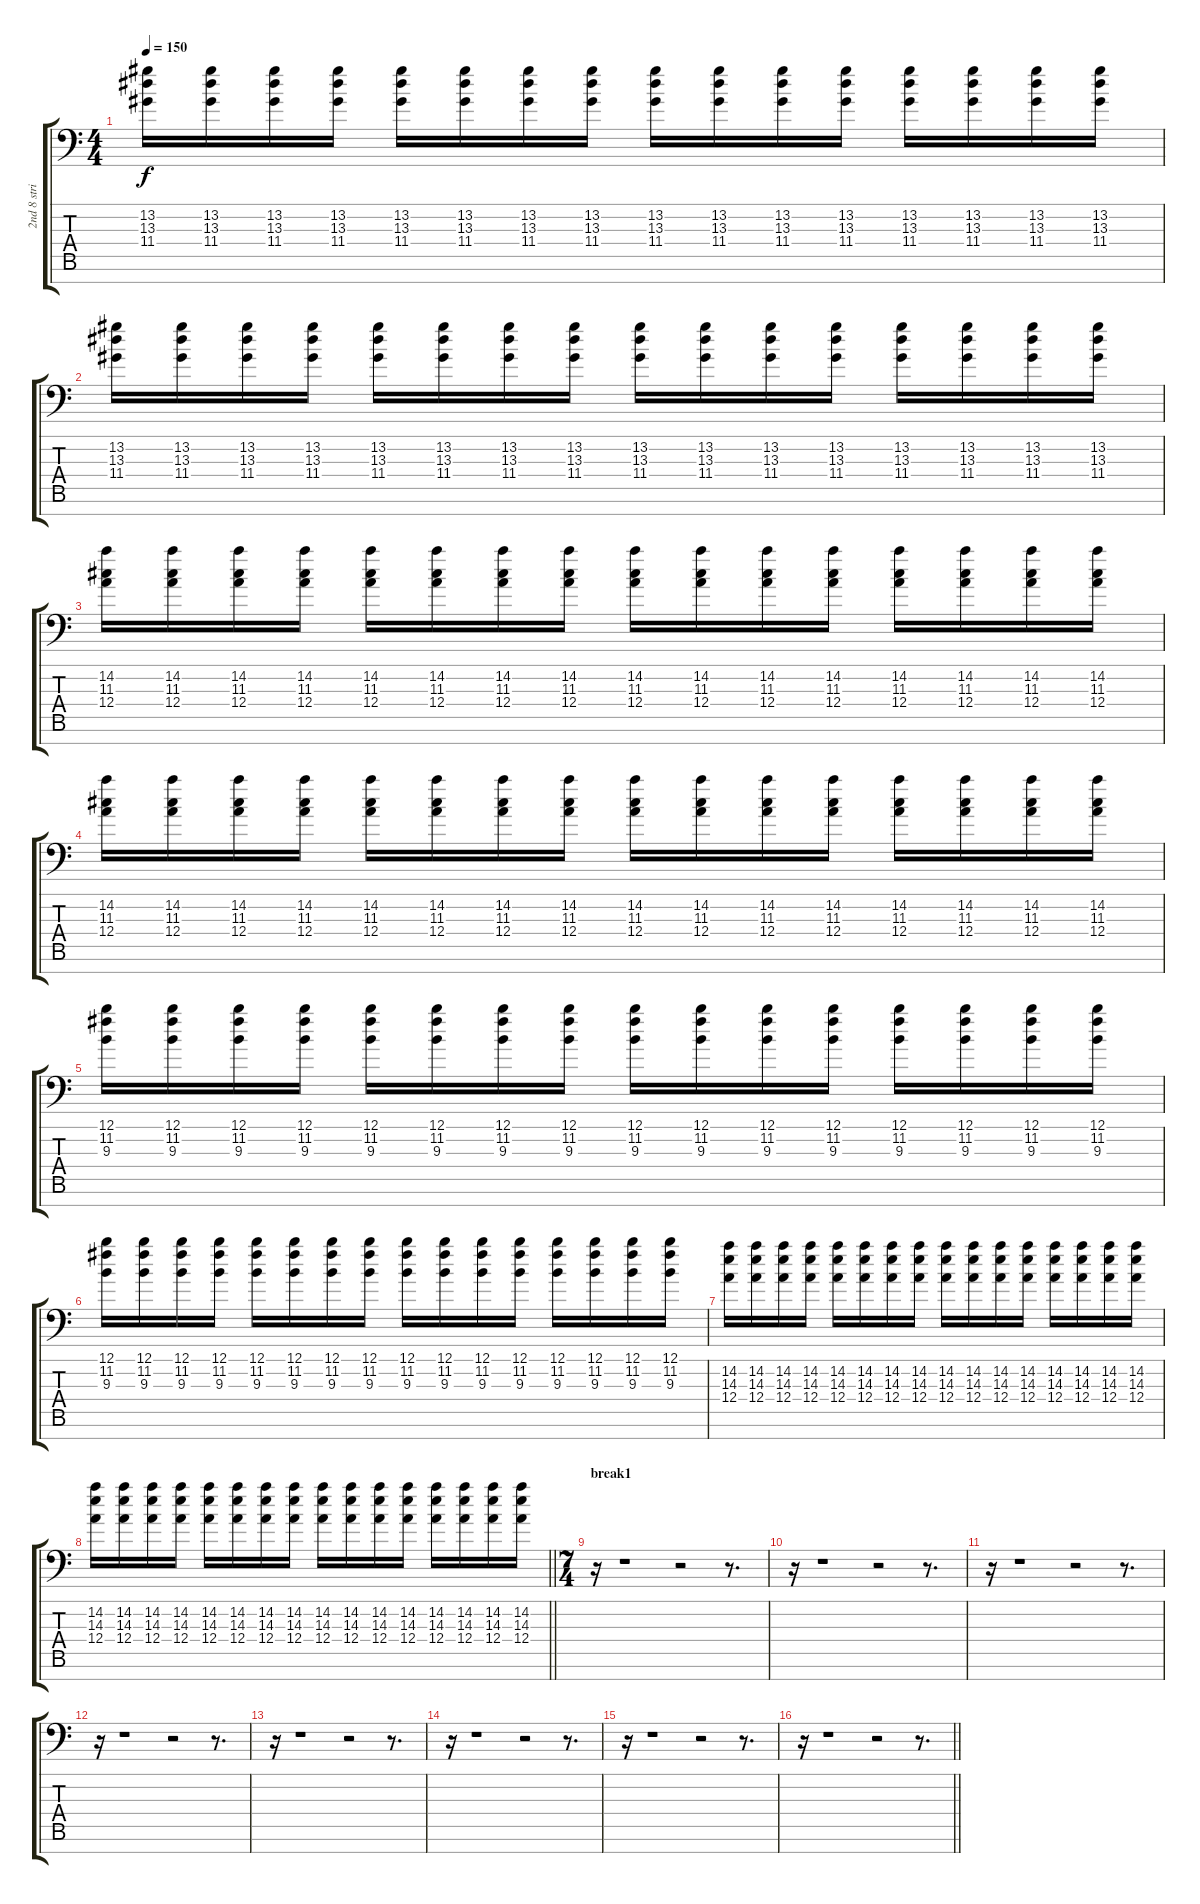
\track ("2nd 8 string " "2nd 8 stri") {instrument overdrivenguitar}
\staff {score tabs}
\tuning (B3 G3 D3 A2 E2 B1 E1) {hide}
\ts (4 4)
\tempo 150
\clef f4
\ks c
(13.2 13.3 11.4).16{dy f} (13.2 13.3 11.4).16 (13.2 13.3 11.4).16 (13.2 13.3 11.4).16 (13.2 13.3 11.4).16 (13.2 13.3 11.4).16 (13.2 13.3 11.4).16 (13.2 13.3 11.4).16 (13.2 13.3 11.4).16 (13.2 13.3 11.4).16 (13.2 13.3 11.4).16 (13.2 13.3 11.4).16 (13.2 13.3 11.4).16 (13.2 13.3 11.4).16 (13.2 13.3 11.4).16 (13.2 13.3 11.4).16 |
(13.2 13.3 11.4).16 (13.2 13.3 11.4).16 (13.2 13.3 11.4).16 (13.2 13.3 11.4).16 (13.2 13.3 11.4).16 (13.2 13.3 11.4).16 (13.2 13.3 11.4).16 (13.2 13.3 11.4).16 (13.2 13.3 11.4).16 (13.2 13.3 11.4).16 (13.2 13.3 11.4).16 (13.2 13.3 11.4).16 (13.2 13.3 11.4).16 (13.2 13.3 11.4).16 (13.2 13.3 11.4).16 (13.2 13.3 11.4).16 |
(14.2 11.3 12.4).16 (14.2 11.3 12.4).16 (14.2 11.3 12.4).16 (14.2 11.3 12.4).16 (14.2 11.3 12.4).16 (14.2 11.3 12.4).16 (14.2 11.3 12.4).16 (14.2 11.3 12.4).16 (14.2 11.3 12.4).16 (14.2 11.3 12.4).16 (14.2 11.3 12.4).16 (14.2 11.3 12.4).16 (14.2 11.3 12.4).16 (14.2 11.3 12.4).16 (14.2 11.3 12.4).16 (14.2 11.3 12.4).16 |
(14.2 11.3 12.4).16 (14.2 11.3 12.4).16 (14.2 11.3 12.4).16 (14.2 11.3 12.4).16 (14.2 11.3 12.4).16 (14.2 11.3 12.4).16 (14.2 11.3 12.4).16 (14.2 11.3 12.4).16 (14.2 11.3 12.4).16 (14.2 11.3 12.4).16 (14.2 11.3 12.4).16 (14.2 11.3 12.4).16 (14.2 11.3 12.4).16 (14.2 11.3 12.4).16 (14.2 11.3 12.4).16 (14.2 11.3 12.4).16 |
(12.1 11.2 9.3).16 (12.1 11.2 9.3).16 (12.1 11.2 9.3).16 (12.1 11.2 9.3).16 (12.1 11.2 9.3).16 (12.1 11.2 9.3).16 (12.1 11.2 9.3).16 (12.1 11.2 9.3).16 (12.1 11.2 9.3).16 (12.1 11.2 9.3).16 (12.1 11.2 9.3).16 (12.1 11.2 9.3).16 (12.1 11.2 9.3).16 (12.1 11.2 9.3).16 (12.1 11.2 9.3).16 (12.1 11.2 9.3).16 |
(12.1 11.2 9.3).16 (12.1 11.2 9.3).16 (12.1 11.2 9.3).16 (12.1 11.2 9.3).16 (12.1 11.2 9.3).16 (12.1 11.2 9.3).16 (12.1 11.2 9.3).16 (12.1 11.2 9.3).16 (12.1 11.2 9.3).16 (12.1 11.2 9.3).16 (12.1 11.2 9.3).16 (12.1 11.2 9.3).16 (12.1 11.2 9.3).16 (12.1 11.2 9.3).16 (12.1 11.2 9.3).16 (12.1 11.2 9.3).16 |
(14.2 14.3 12.4).16 (14.2 14.3 12.4).16 (14.2 14.3 12.4).16 (14.2 14.3 12.4).16 (14.2 14.3 12.4).16 (14.2 14.3 12.4).16 (14.2 14.3 12.4).16 (14.2 14.3 12.4).16 (14.2 14.3 12.4).16 (14.2 14.3 12.4).16 (14.2 14.3 12.4).16 (14.2 14.3 12.4).16 (14.2 14.3 12.4).16 (14.2 14.3 12.4).16 (14.2 14.3 12.4).16 (14.2 14.3 12.4).16 |
\barLineRight lightlight
(14.2 14.3 12.4).16 (14.2 14.3 12.4).16 (14.2 14.3 12.4).16 (14.2 14.3 12.4).16 (14.2 14.3 12.4).16 (14.2 14.3 12.4).16 (14.2 14.3 12.4).16 (14.2 14.3 12.4).16 (14.2 14.3 12.4).16 (14.2 14.3 12.4).16 (14.2 14.3 12.4).16 (14.2 14.3 12.4).16 (14.2 14.3 12.4).16 (14.2 14.3 12.4).16 (14.2 14.3 12.4).16 (14.2 14.3 12.4).16 |
\ts (7 4)
\section ("" "break1")
r.16 r.1 r.2 r.8{d} |
r.16 r.1 r.2 r.8{d} |
r.16 r.1 r.2 r.8{d} |
r.16 r.1 r.2 r.8{d} |
r.16 r.1 r.2 r.8{d} |
r.16 r.1 r.2 r.8{d} |
r.16 r.1 r.2 r.8{d} |
\barLineRight lightlight
r.16 r.1 r.2 r.8{d}
